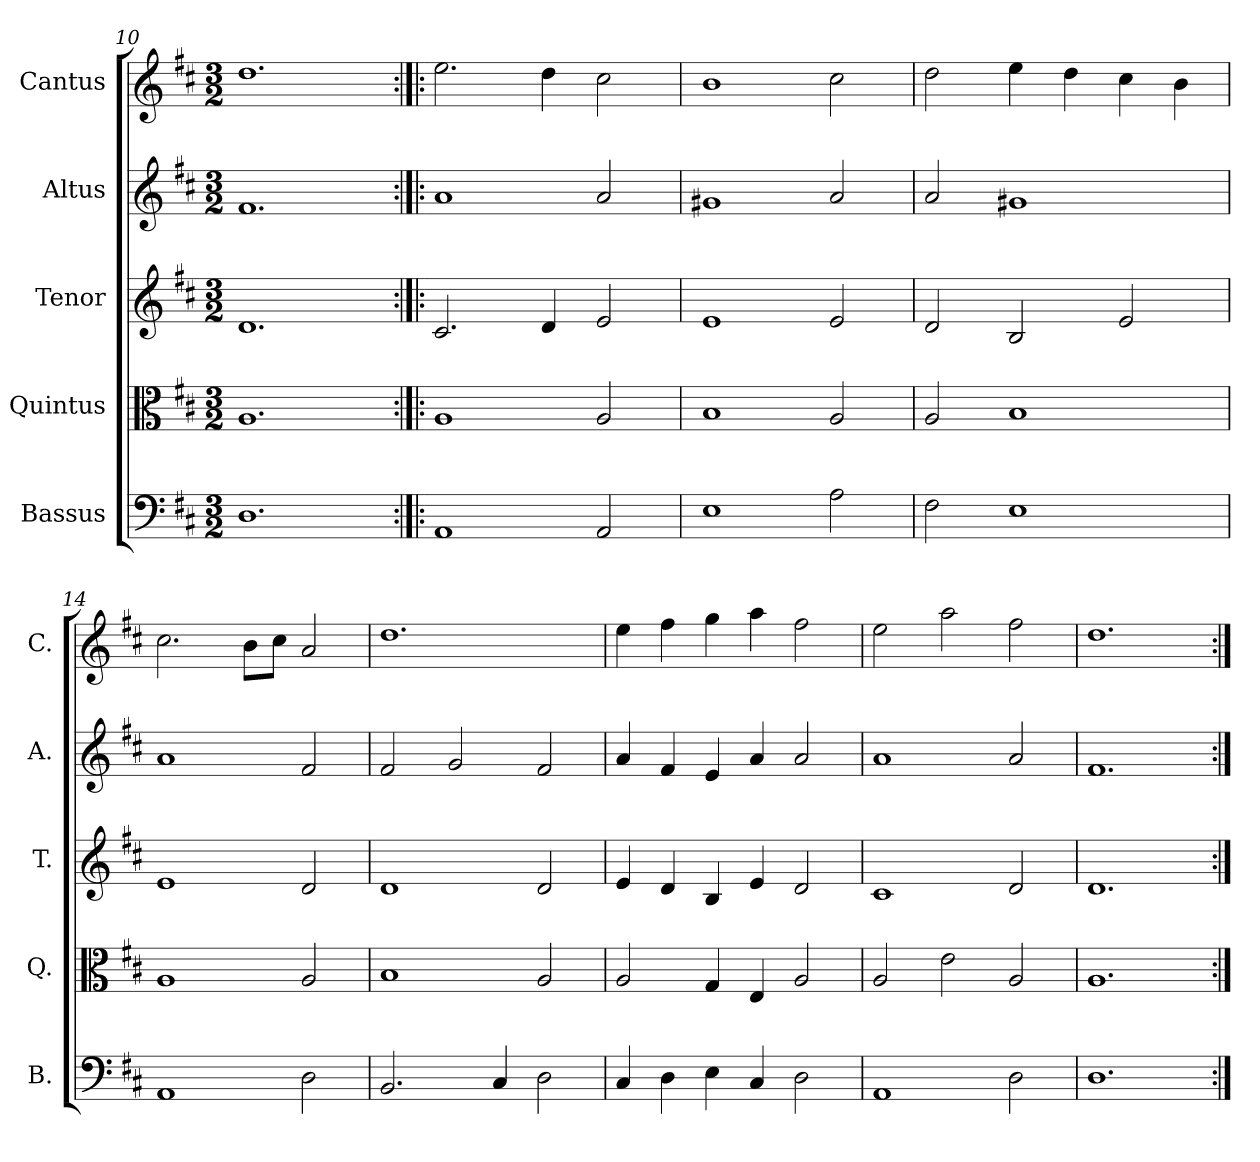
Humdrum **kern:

**kern	**kern	**kern	**kern	**kern
*part5	*part4	*part3	*part2	*part1
*staff5	*staff4	*staff3	*staff2	*staff1
*I"Bassus	*I"Quintus	*I"Tenor	*I"Altus	*I"Cantus
*I'B.	*I'Q.	*I'T.	*I'A.	*I'C.
*clefF4	*clefC3	*clefG2	*clefG2	*clefG2
*k[f#c#]	*k[f#c#]	*k[f#c#]	*k[f#c#]	*k[f#c#]
*D:	*D:	*D:	*D:	*D:
*M3/2	*M3/2	*M3/2	*M3/2	*M3/2
=10	=10	=10	=10	=10
1.D\	1.A/	1.d/	1.f#/	1.dd\
!!LO:PB:g=z
=11:|!|:	=11:|!|:	=11:|!|:	=11:|!|:	=11:|!|:
1AA/	1A/	2.c#/	1a/	2.ee\
.	.	4d/	.	4dd\
2AA/	2A/	2e/	2a/	2cc#\
=12	=12	=12	=12	=12
1E\	1B/	1e/	1g#X/	1b\
2A\	2A/	2e/	2a/	2cc#\
=13	=13	=13	=13	=13
2F#\	2A/	2d/	2a/	2dd\
1E\	1B/	2B/	1g#X/	4ee\
.	.	.	.	4dd\
.	.	2e/	.	4cc#\
.	.	.	.	4b\
=14	=14	=14	=14	=14
1AA/	1A/	1e/	1a/	2.cc#\
.	.	.	.	8b\L
.	.	.	.	8cc#\J
2D\	2A/	2d/	2f#/	2a/
!!LO:PB:g=z
=15	=15	=15	=15	=15
2.BB/	1B/	1d/	2f#/	1.dd\
.	.	.	2g/	.
4C#/	.	.	.	.
2D\	2A/	2d/	2f#/	.
=16	=16	=16	=16	=16
4C#/	2A/	4e/	4a/	4ee\
4D\	.	4d/	4f#/	4ff#\
4E\	4G/	4B/	4e/	4gg\
4C#/	4E/	4e/	4a/	4aa\
2D\	2A/	2d/	2a/	2ff#\
=17	=17	=17	=17	=17
1AA/	2A/	1c#/	1a/	2ee\
.	2e\	.	.	2aa\
2D\	2A/	2d/	2a/	2ff#\
=18	=18	=18	=18	=18
1.D\	1.A/	1.d/	1.f#/	1.dd\
=:|!	=:|!	=:|!	=:|!	=:|!
*-	*-	*-	*-	*-
